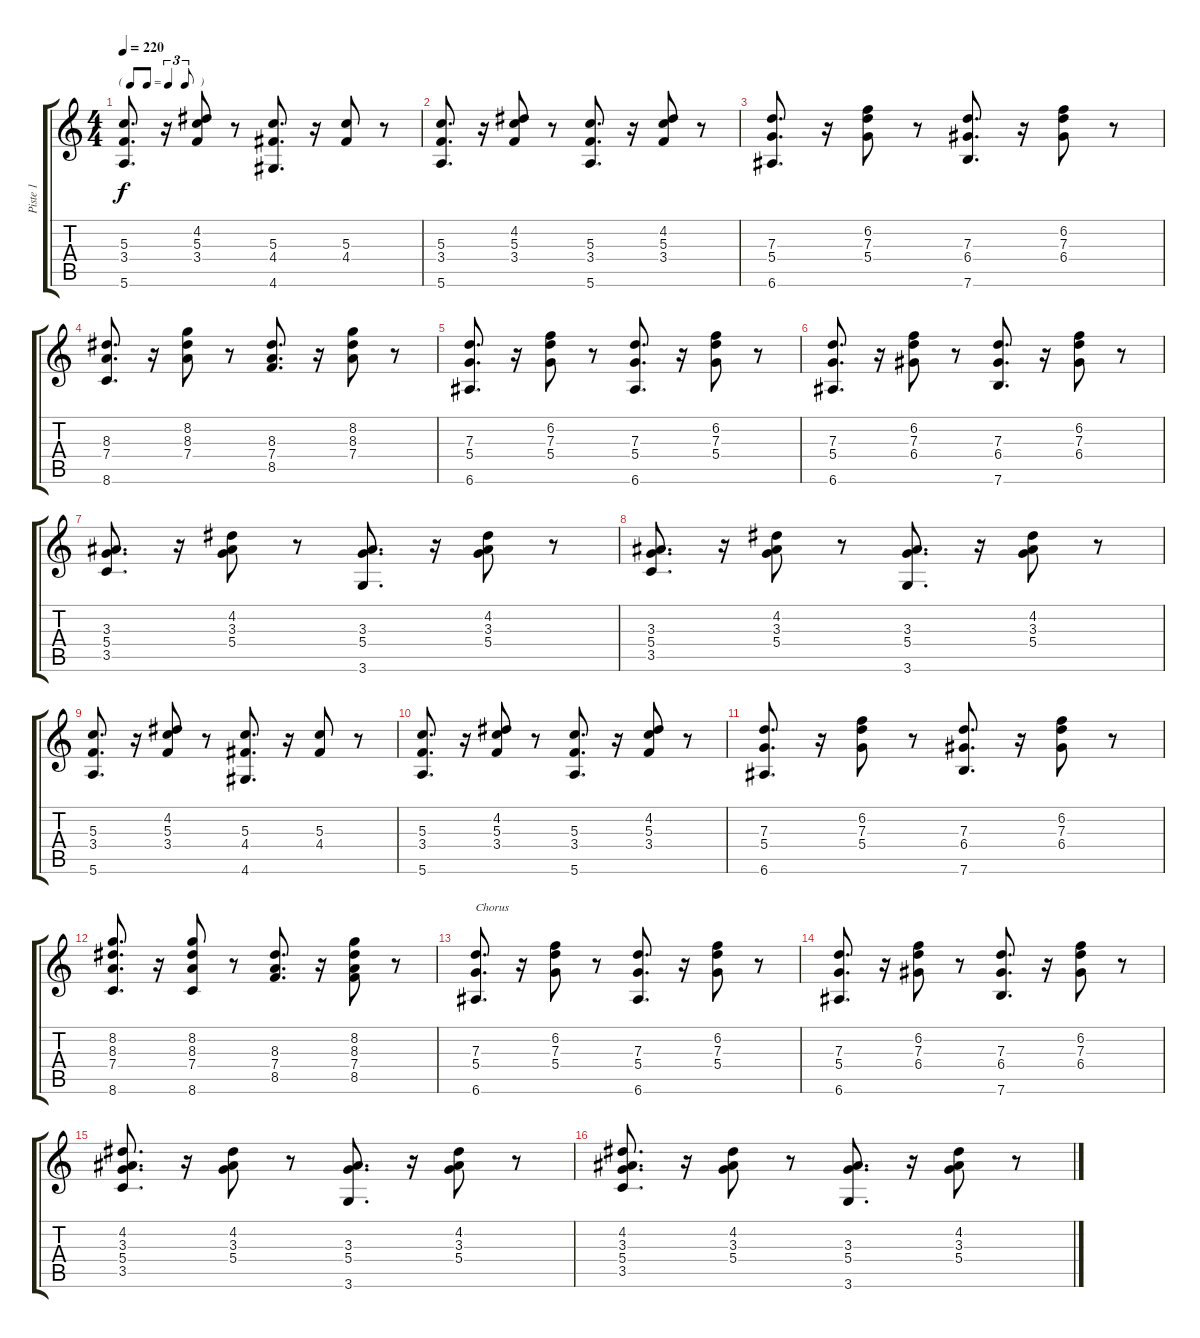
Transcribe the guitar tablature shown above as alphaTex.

\track ("Piste 1" "Piste 1") {instrument acousticguitarsteel}
\staff {score tabs}
\tuning (E4 B3 G3 D3 A2 E2) {hide}
\ts (4 4)
\tf triplet8th
\tempo 220
\clef g2
\ks c
(5.3 3.4 5.6).8{d dy f} r.16 (4.2 5.3 3.4).8 r.8 (5.3 4.4 4.6).8{d} r.16 (5.3 4.4).8 r.8 |
(5.3 3.4 5.6).8{d} r.16 (4.2 5.3 3.4).8 r.8 (5.3 3.4 5.6).8{d} r.16 (4.2 5.3 3.4).8 r.8 |
(7.3 5.4 6.6).8{d} r.16 (6.2 7.3 5.4).8 r.8 (7.3 6.4 7.6).8{d} r.16 (6.2 7.3 6.4).8 r.8 |
(8.3 7.4 8.6).8{d} r.16 (8.2 8.3 7.4).8 r.8 (8.3 7.4 8.5).8{d} r.16 (8.2 8.3 7.4).8 r.8 |
(7.3 5.4 6.6).8{d} r.16 (6.2 7.3 5.4).8 r.8 (7.3 5.4 6.6).8{d} r.16 (6.2 7.3 5.4).8 r.8 |
(7.3 5.4 6.6).8{d} r.16 (6.2 7.3 6.4).8 r.8 (7.3 6.4 7.6).8{d} r.16 (6.2 7.3 6.4).8 r.8 |
(3.3 5.4 3.5).8{d} r.16 (4.2 3.3 5.4).8 r.8 (3.3 5.4 3.6).8{d} r.16 (4.2 3.3 5.4).8 r.8 |
(3.3 5.4 3.5).8{d} r.16 (4.2 3.3 5.4).8 r.8 (3.3 5.4 3.6).8{d} r.16 (4.2 3.3 5.4).8 r.8 |
(5.3 3.4 5.6).8{d} r.16 (4.2 5.3 3.4).8 r.8 (5.3 4.4 4.6).8{d} r.16 (5.3 4.4).8 r.8 |
(5.3 3.4 5.6).8{d} r.16 (4.2 5.3 3.4).8 r.8 (5.3 3.4 5.6).8{d} r.16 (4.2 5.3 3.4).8 r.8 |
(7.3 5.4 6.6).8{d} r.16 (6.2 7.3 5.4).8 r.8 (7.3 6.4 7.6).8{d} r.16 (6.2 7.3 6.4).8 r.8 |
(8.2 8.3 7.4 8.6).8{d} r.16 (8.2 8.3 7.4 8.6).8 r.8 (8.3 7.4 8.5).8{d} r.16 (8.2 8.3 7.4 8.5).8 r.8 |
(7.3 5.4 6.6).8{d txt "Chorus"} r.16 (6.2 7.3 5.4).8 r.8 (7.3 5.4 6.6).8{d} r.16 (6.2 7.3 5.4).8 r.8 |
(7.3 5.4 6.6).8{d} r.16 (6.2 7.3 6.4).8 r.8 (7.3 6.4 7.6).8{d} r.16 (6.2 7.3 6.4).8 r.8 |
(4.2 3.3 5.4 3.5).8{d} r.16 (4.2 3.3 5.4).8 r.8 (3.3 5.4 3.6).8{d} r.16 (4.2 3.3 5.4).8 r.8 |
(4.2 3.3 5.4 3.5).8{d} r.16 (4.2 3.3 5.4).8 r.8 (3.3 5.4 3.6).8{d} r.16 (4.2 3.3 5.4).8 r.8
